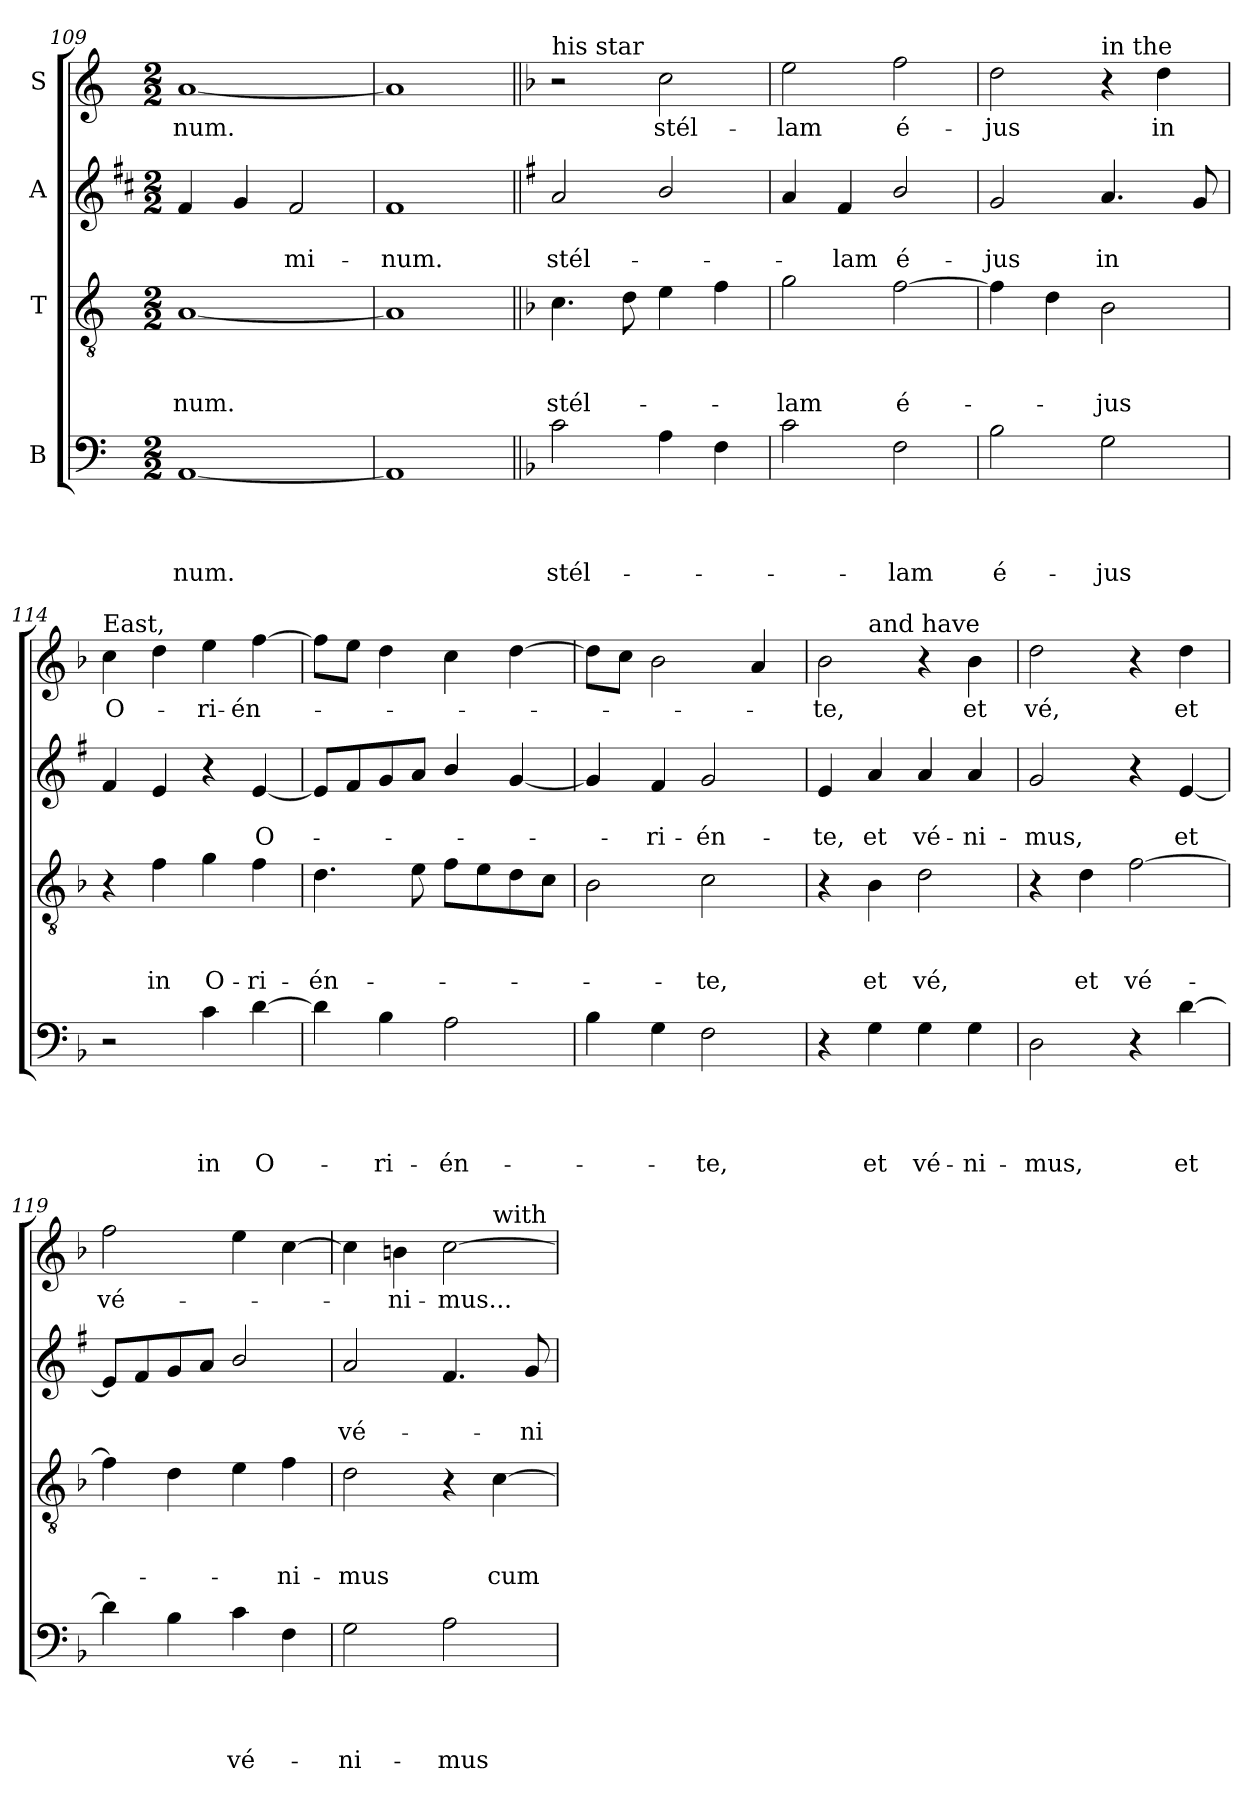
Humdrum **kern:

**kern	**text	**text	**text	**text	**kern	**text	**text	**text	**kern	**text	**text	**kern	**text
*part4	*part4	*part4	*part4	*part4	*part3	*part3	*part3	*part3	*part2	*part2	*part2	*part1	*part1
*staff4	*staff4	*staff4	*staff4	*staff4	*staff3	*staff3	*staff3	*staff3	*staff2	*staff2	*staff2	*staff1	*staff1
*I"B	*	*	*	*	*I"T	*	*	*	*I"A	*	*	*I"S	*
*clefF4	*	*	*	*	*clefGv2	*	*	*	*clefG2	*	*	*clefG2	*
*	*	*	*	*	*	*	*	*	*ITrd1c2	*	*	*	*
*k[]	*	*	*	*	*k[]	*	*	*	*k[]	*	*	*k[]	*
*C:	*	*	*	*	*C:	*	*	*	*C:	*	*	*C:	*
*M2/2	*	*	*	*	*M2/2	*	*	*	*M2/2	*	*	*M2/2	*
=109	=109	=109	=109	=109	=109	=109	=109	=109	=109	=109	=109	=109	=109
!	!	!	!	!LO:LY:b	!	!	!	!LO:LY:b	!	!	!	!	!LO:LY:b
[1AA	.	.	.	-num.	[1A	.	.	-num.	4e/	.	.	[1a	-num.
.	.	.	.	.	.	.	.	.	4f/	.	.	.	.
!	!	!	!	!	!	!	!	!	!	!	!LO:LY:b	!	!
.	.	.	.	.	.	.	.	.	2e/	.	-mi-	.	.
=110	=110	=110	=110	=110	=110	=110	=110	=110	=110	=110	=110	=110	=110
!	!	!	!	!	!	!	!	!	!	!	!LO:LY:b	!	!
1AA]	.	.	.	.	1A]	.	.	.	1e	.	-num.	1a]	.
=111||	=111||	=111||	=111||	=111||	=111||	=111||	=111||	=111||	=111||	=111||	=111||	=111||	=111||
*k[b-]	*	*	*	*	*k[b-]	*	*	*	*k[b-]	*	*	*k[b-]	*
*F:	*	*	*	*	*F:	*	*	*	*F:	*	*	*F:	*
!	!	!	!	!	!	!	!	!	!	!	!	!LO:TX:a:t=his star	!
!	!	!	!	!LO:LY:b	!	!	!	!LO:LY:b	!	!	!LO:LY:b	!	!
2c\	.	.	.	stél-	4.c\	.	.	stél-	2g/	.	stél-	2r	.
.	.	.	.	.	8d\	.	.	.	.	.	.	.	.
!	!	!	!	!	!	!	!	!	!	!	!	!	!LO:LY:b
4A\	.	.	.	.	4e\	.	.	.	2a/	.	.	2cc\	stél-
4F\	.	.	.	.	4f\	.	.	.	.	.	.	.	.
=112	=112	=112	=112	=112	=112	=112	=112	=112	=112	=112	=112	=112	=112
!	!	!	!	!	!	!	!	!LO:LY:b	!	!	!	!	!LO:LY:b
2c\	.	.	.	.	2g\	.	.	-lam	4g/	.	.	2ee\	-lam
!	!	!	!	!	!	!	!	!	!	!	!LO:LY:b	!	!
.	.	.	.	.	.	.	.	.	4e/	.	-lam	.	.
!	!	!	!	!LO:LY:b	!	!	!	!LO:LY:b	!	!	!LO:LY:b	!	!LO:LY:b
2F\	.	.	.	-lam	[2f\	.	.	é-	2a/	.	é-	2ff\	é-
!!LO:LB:g=z
=113	=113	=113	=113	=113	=113	=113	=113	=113	=113	=113	=113	=113	=113
!	!	!	!	!LO:LY:b	!	!	!	!	!	!	!LO:LY:b	!	!LO:LY:b
2B-\	.	.	.	é-	4f\]	.	.	.	2f/	.	-jus	2dd\	-jus
.	.	.	.	.	4d\	.	.	.	.	.	.	.	.
!	!	!	!	!	!	!	!	!	!	!	!	!LO:TX:a:t=in the	!
!	!	!	!	!LO:LY:b	!	!	!	!LO:LY:b	!	!	!LO:LY:b	!	!
2G\	.	.	.	-jus	2B-\	.	.	-jus	4.g/	.	in	4r	.
!	!	!	!	!	!	!	!	!	!	!	!	!	!LO:LY:b
.	.	.	.	.	.	.	.	.	.	.	.	4dd\	in
.	.	.	.	.	.	.	.	.	8f/	.	.	.	.
=114	=114	=114	=114	=114	=114	=114	=114	=114	=114	=114	=114	=114	=114
!	!	!	!	!	!	!	!	!	!	!	!	!LO:TX:a:t=East,	!
!	!	!	!	!	!	!	!	!	!	!	!	!	!LO:LY:b
2r	.	.	.	.	4r	.	.	.	4e/	.	.	4cc\	O-
!	!	!	!	!	!	!	!	!LO:LY:b	!	!	!	!	!
.	.	.	.	.	4f\	.	.	in	4d/	.	.	4dd\	.
!	!	!	!	!LO:LY:b	!	!	!	!LO:LY:b	!	!	!	!	!LO:LY:b
4c\	.	.	.	in	4g\	.	.	O-	4r	.	.	4ee\	-ri-
!	!	!	!	!LO:LY:b	!	!	!	!LO:LY:b	!	!	!LO:LY:b	!	!LO:LY:b
[4d\	.	.	.	O-	4f\	.	.	-ri-	[4d/	.	O-	[4ff\	-én-
=115	=115	=115	=115	=115	=115	=115	=115	=115	=115	=115	=115	=115	=115
!	!	!	!	!	!	!	!	!LO:LY:b	!	!	!	!	!
4d\]	.	.	.	.	4.d\	.	.	-én-	8d/L]	.	.	8ff\L]	.
.	.	.	.	.	.	.	.	.	8e/	.	.	8ee\J	.
!	!	!	!	!LO:LY:b	!	!	!	!	!	!	!	!	!
4B-\	.	.	.	-ri-	.	.	.	.	8f/	.	.	4dd\	.
.	.	.	.	.	8e\	.	.	.	8g/J	.	.	.	.
!	!	!	!	!LO:LY:b	!	!	!	!	!	!	!	!	!
2A\	.	.	.	-én-	8f\L	.	.	.	4a/	.	.	4cc\	.
.	.	.	.	.	8e\	.	.	.	.	.	.	.	.
.	.	.	.	.	8d\	.	.	.	[4f/	.	.	[4dd\	.
.	.	.	.	.	8c\J	.	.	.	.	.	.	.	.
=116	=116	=116	=116	=116	=116	=116	=116	=116	=116	=116	=116	=116	=116
4B-\	.	.	.	.	2B-\	.	.	.	4f/]	.	.	8dd\L]	.
.	.	.	.	.	.	.	.	.	.	.	.	8cc\J	.
!	!	!	!	!	!	!	!	!	!	!	!LO:LY:b	!	!
4G\	.	.	.	.	.	.	.	.	4e/	.	-ri-	2b-\	.
!	!	!	!	!LO:LY:b	!	!	!	!LO:LY:b	!	!	!LO:LY:b	!	!
2F\	.	.	.	-te,	2c\	.	.	-te,	2f/	.	-én-	.	.
.	.	.	.	.	.	.	.	.	.	.	.	4a/	.
=117	=117	=117	=117	=117	=117	=117	=117	=117	=117	=117	=117	=117	=117
!	!	!	!	!	!	!	!	!	!	!	!LO:LY:b	!	!LO:LY:b
*	*	*	*	*	*	*	*	*	*	*	*	*^	*
4r	.	.	.	.	4r	.	.	.	4d/	.	-te,	2b-\	4ryy	-te,
!	!	!	!	!	!	!	!	!	!	!	!	!	!LO:TX:a:t=and have	!
!	!	!	!	!LO:LY:b	!	!	!	!LO:LY:b	!	!	!LO:LY:b	!	!	!
4G\	.	.	.	et	4B-\	.	.	et	4g/	.	et	.	2.ryy	.
!	!	!	!	!LO:LY:b	!	!	!	!LO:LY:b	!	!	!LO:LY:b	!	!	!
4G\	.	.	.	vé-	2d\	.	.	vé,	4g/	.	vé-	4r	.	.
!	!	!	!	!LO:LY:b	!	!	!	!	!	!	!LO:LY:b	!	!	!LO:LY:b
4G\	.	.	.	-ni-	.	.	.	.	4g/	.	-ni-	4b-\	.	et
=118	=118	=118	=118	=118	=118	=118	=118	=118	=118	=118	=118	=118	=118	=118
!	!	!	!	!	!	!	!	!	!	!	!	!LO:TX:a:t=come	!	!
!	!	!	!	!LO:LY:b	!	!	!	!	!	!	!LO:LY:b	!	!	!LO:LY:b
*	*	*	*	*	*	*	*	*	*	*	*	*v	*v	*
2D\	.	.	.	-mus,	4r	.	.	.	2f/	.	-mus,	2dd\	vé,
!	!	!	!	!	!	!	!	!LO:LY:b	!	!	!	!	!
.	.	.	.	.	4d\	.	.	et	.	.	.	.	.
!	!	!	!	!	!	!	!	!LO:LY:b	!	!	!	!	!
4r	.	.	.	.	[2f\	.	.	vé-	4r	.	.	4r	.
!	!	!	!	!LO:LY:b	!	!	!	!	!	!	!LO:LY:b	!	!LO:LY:b
[4d\	.	.	.	et	.	.	.	.	[4d/	.	et	4dd\	et
!!LO:PB:g=z
=119	=119	=119	=119	=119	=119	=119	=119	=119	=119	=119	=119	=119	=119
!	!	!	!	!	!	!	!	!	!	!	!	!	!LO:LY:b
4d\]	.	.	.	.	4f\]	.	.	.	8d/L]	.	.	2ff\	vé-
.	.	.	.	.	.	.	.	.	8e/	.	.	.	.
4B-\	.	.	.	.	4d\	.	.	.	8f/	.	.	.	.
.	.	.	.	.	.	.	.	.	8g/J	.	.	.	.
!	!	!	!	!LO:LY:b	!	!	!	!	!	!	!	!	!
4c\	.	.	.	vé-	4e\	.	.	.	2a/	.	.	4ee\	.
!	!	!	!	!	!	!	!	!LO:LY:b	!	!	!	!	!
4F\	.	.	.	.	4f\	.	.	-ni-	.	.	.	[4cc\	.
=120	=120	=120	=120	=120	=120	=120	=120	=120	=120	=120	=120	=120	=120
!	!	!	!	!LO:LY:b	!	!	!	!LO:LY:b	!	!	!LO:LY:b	!	!
*	*	*	*	*	*	*	*	*	*	*	*	*^	*
2G\	.	.	.	-ni-	2d\	.	.	-mus	2g/	.	vé-	4cc\]	2.ryy	.
!	!	!	!	!	!	!	!	!	!	!	!	!	!	!LO:LY:b
.	.	.	.	.	.	.	.	.	.	.	.	4b\	.	-ni-
!	!	!	!	!LO:LY:b	!	!	!	!	!	!	!	!	!	!LO:LY:b
2A\	.	.	.	-mus	4r	.	.	.	4.e/	.	.	[2cc\	.	-mus...
!	!	!	!	!	!	!	!	!	!	!	!	!	!LO:TX:a:t=with	!
!	!	!	!	!	!	!	!	!LO:LY:b	!	!	!	!	!	!
.	.	.	.	.	[4c\	.	.	cum	.	.	.	.	4ryy	.
!	!	!	!	!	!	!	!	!	!	!	!LO:LY:b	!	!	!
.	.	.	.	.	.	.	.	.	8f/	.	-ni-	.	.	.
*	*	*	*	*	*	*	*	*	*	*	*	*v	*v	*
=	=	=	=	=	=	=	=	=	=	=	=	=	=
*-	*-	*-	*-	*-	*-	*-	*-	*-	*-	*-	*-	*-	*-
